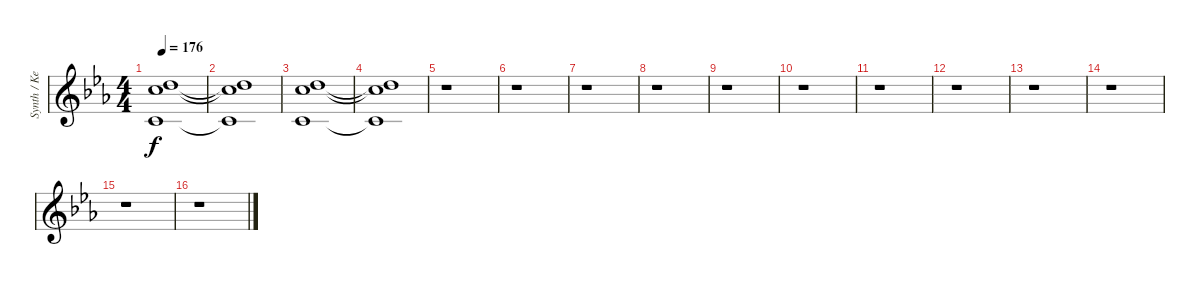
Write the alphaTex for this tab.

\track ("Synth / Keyboard I" "Synth / Ke") {instrument tubularbells}
\staff {score}
\tuning (D4 A3 F3 C3 G2 C2) {hide}
\ts (4 4)
\tempo 176
\clef g2
\ks eb
(12.1 15.2 12.4).1{dy f} |
(12.1{t} 15.2{t} 12.4{t}).1 |
(12.1 15.2 12.4).1 |
(12.1{t} 15.2{t} 12.4{t}).1 |
r.1 |
r.1 |
r.1 |
r.1 |
r.1 |
r.1 |
r.1 |
r.1 |
r.1 |
r.1 |
r.1 |
r.1
